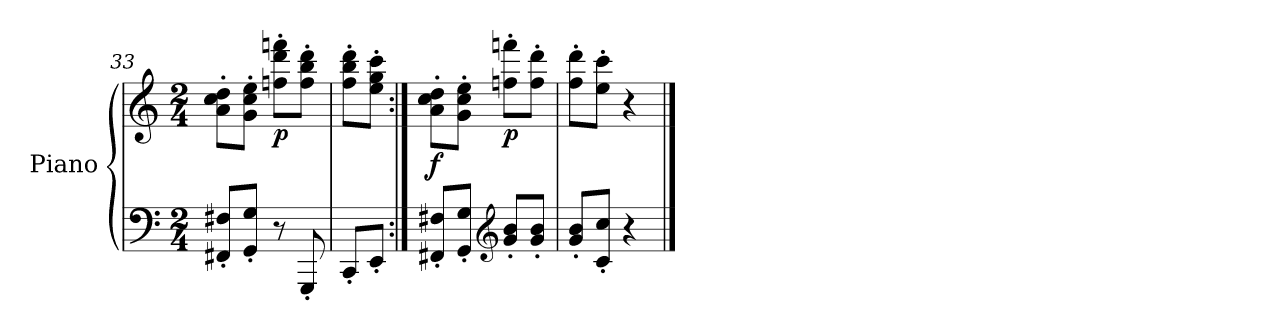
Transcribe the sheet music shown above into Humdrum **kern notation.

**kern	**kern	**dynam
*part1	*part1	*part1
*staff2	*staff1	*staff1/2
*I"Piano	*	*
*I'Pno.	*	*
*clefF4	*clefG2	*
*k[]	*k[]	*
*M2/4	*M2/4	*
=33	=33	=33
8FF#X/' 8F#X/'L	8a\' 8cc\' 8dd\'L	.
8GG/' 8G/'J	8g\' 8cc\' 8ee\'J	.
!	!	!LO:DY:b
8r	8ffn\' 8ddd\' 8fffn\'L	p
8GGG'/	8ff\' 8bb\' 8ddd\'J	.
=34	=34	=34
8CC'/L	8ff\' 8bb\' 8ddd\'L	.
8EE'/J	8ee\' 8gg\' 8ccc\'J	.
=35:|!	=35:|!	=35:|!
!	!	!LO:DY:b
8FF#X/' 8F#X/'L	8a\' 8cc\' 8dd\'L	f
8GG/' 8G/'J	8g\' 8cc\' 8ee\'J	.
*clefG2	*	*
!	!	!LO:DY:b
8g/' 8b/'L	8ffn\' 8fffn\'L	p
8g/' 8b/'J	8ff\' 8ddd\'J	.
=36	=36	=36
8g/' 8b/'L	8ff\' 8ddd\'L	.
8c/' 8cc/'J	8ee\' 8ccc\'J	.
4r	4r	.
==	==	==
*-	*-	*-
